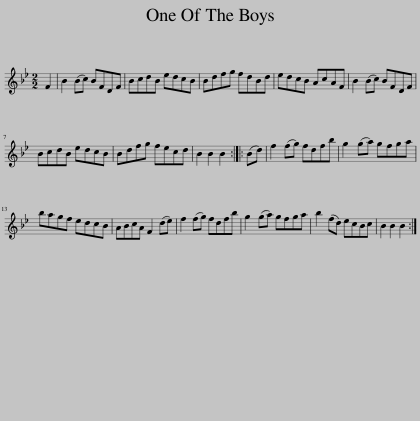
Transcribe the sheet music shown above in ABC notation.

X:1
L:1/8
M:2/2
I:linebreak $
K:Bb
V:1 treble
V:1
 F2 | B2 (Bc) BFDF | BcdB edcB | Bdfg fdBd | edcB AcAF | %5
 B2 (Bc) BFDF |$ BcdB edcB | Bdfg fecd | B2 B2 B2 :: (Bd) | %10
 f2 (fg) fdfb | g2 (ga) gfga |$ bagf edcB | ABcA F2 (de) | f2 (fg) fdfb | %15
 g2 (ga) gfga | b2 (fd) ecBc | B2 B2 B2 :| %18
